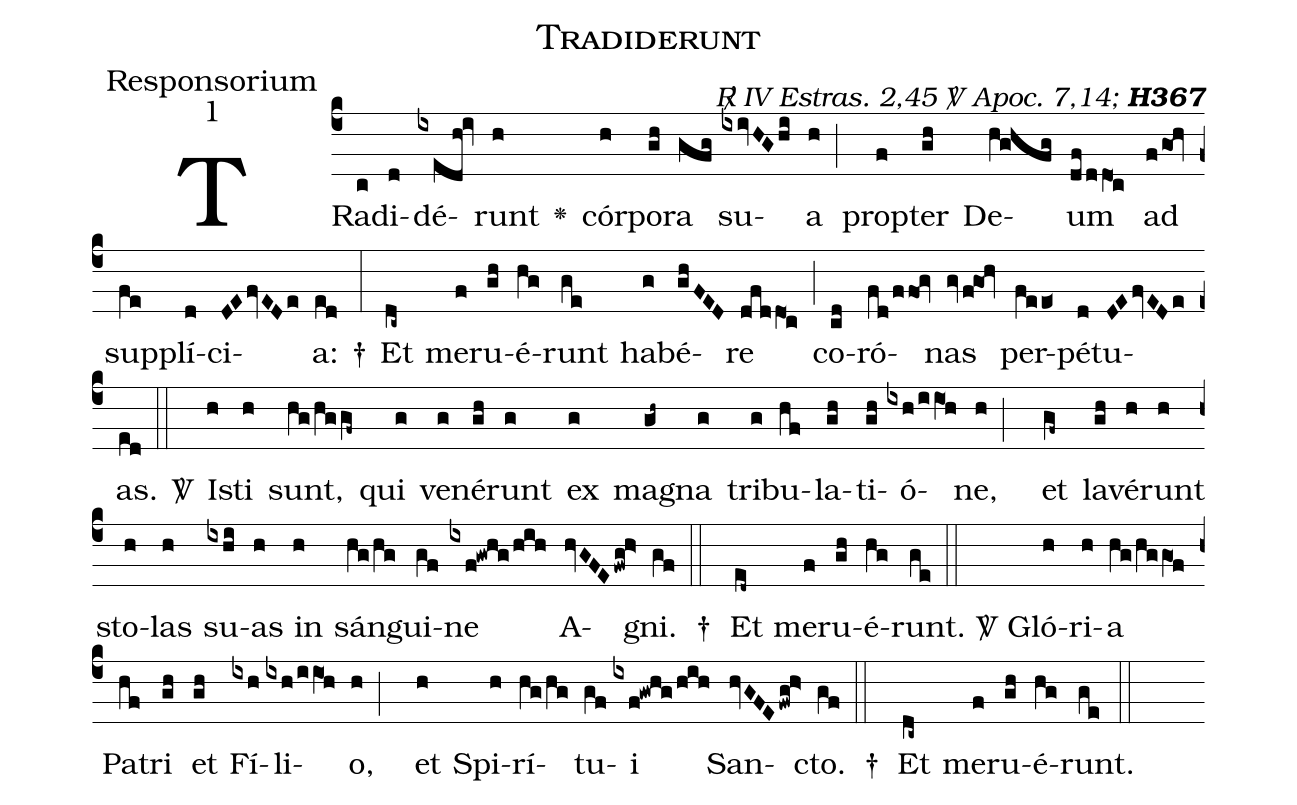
name:Tradiderunt;
office-part:Responsorium;
mode:1;
commentary:{\itshape\mdseries \Rbar\ IV Estras.\ 2,45  \Vbar\   Apoc.\ 7,14;\/} {\bfseries H367};
%%
(c4)TRa(c)di(d)dé(ixedh!iv)runt(h) <v>\greheightstar</v>() cór(h)po(gh)ra(gfg) su(ixivHGhi)a(h;) prop(f)ter(gh) De(hV@ghfg)um(df/ddO1c) ad(fgo1!hv) sup(fe)plí(d)ci(DEfvEDe)a:(ed) †(:) Et(dc~) me(f)ru(gh)é(hg)runt(ge) ha(g)bé(gh/FED)re(dfddO1c) (;) co(cd)ró(fd/ffo1!gv)nas(gvf!go1!hv) per(fee<)pé(d)tu(DEfvEDe)as.(ed::)  <sp>V/</sp>() I(h)sti(h) sunt,(hg/hg/gf~) qui(g) ve(g)né(gh)runt(g) ex(g) ma(gh~)gna(g) tri(g)bu(hf)la(gh)ti(gh)ó(ixh/iiO1h)ne,(h;) et(gf~) la(gh)vé(h)runt(h) sto(h)las(h) su(ixhi)as(h) in(h) sán(hg/hg)gui(gf)ne(ixf!gwhg/hih) A(hvGFEfwg!h>)gni.(gf::) †() Et(ed~) me(f)ru(gh)é(hg)runt.(ge::) <sp>V/</sp> Gló(h)ri(h)a(hg/hggO1f) Pa(hf)tri(gh) et(gh) Fí(ixh)li(ixh/iiO1!h)o,(h;) et(h) Spi(h)rí(hg/hg)tu(gf)i(ixf!gwhg/hih) San(hvGFEfwg!h>)cto.(gf::) †() Et(dc~) me(f)ru(gh)é(hg)runt.(ge::)
